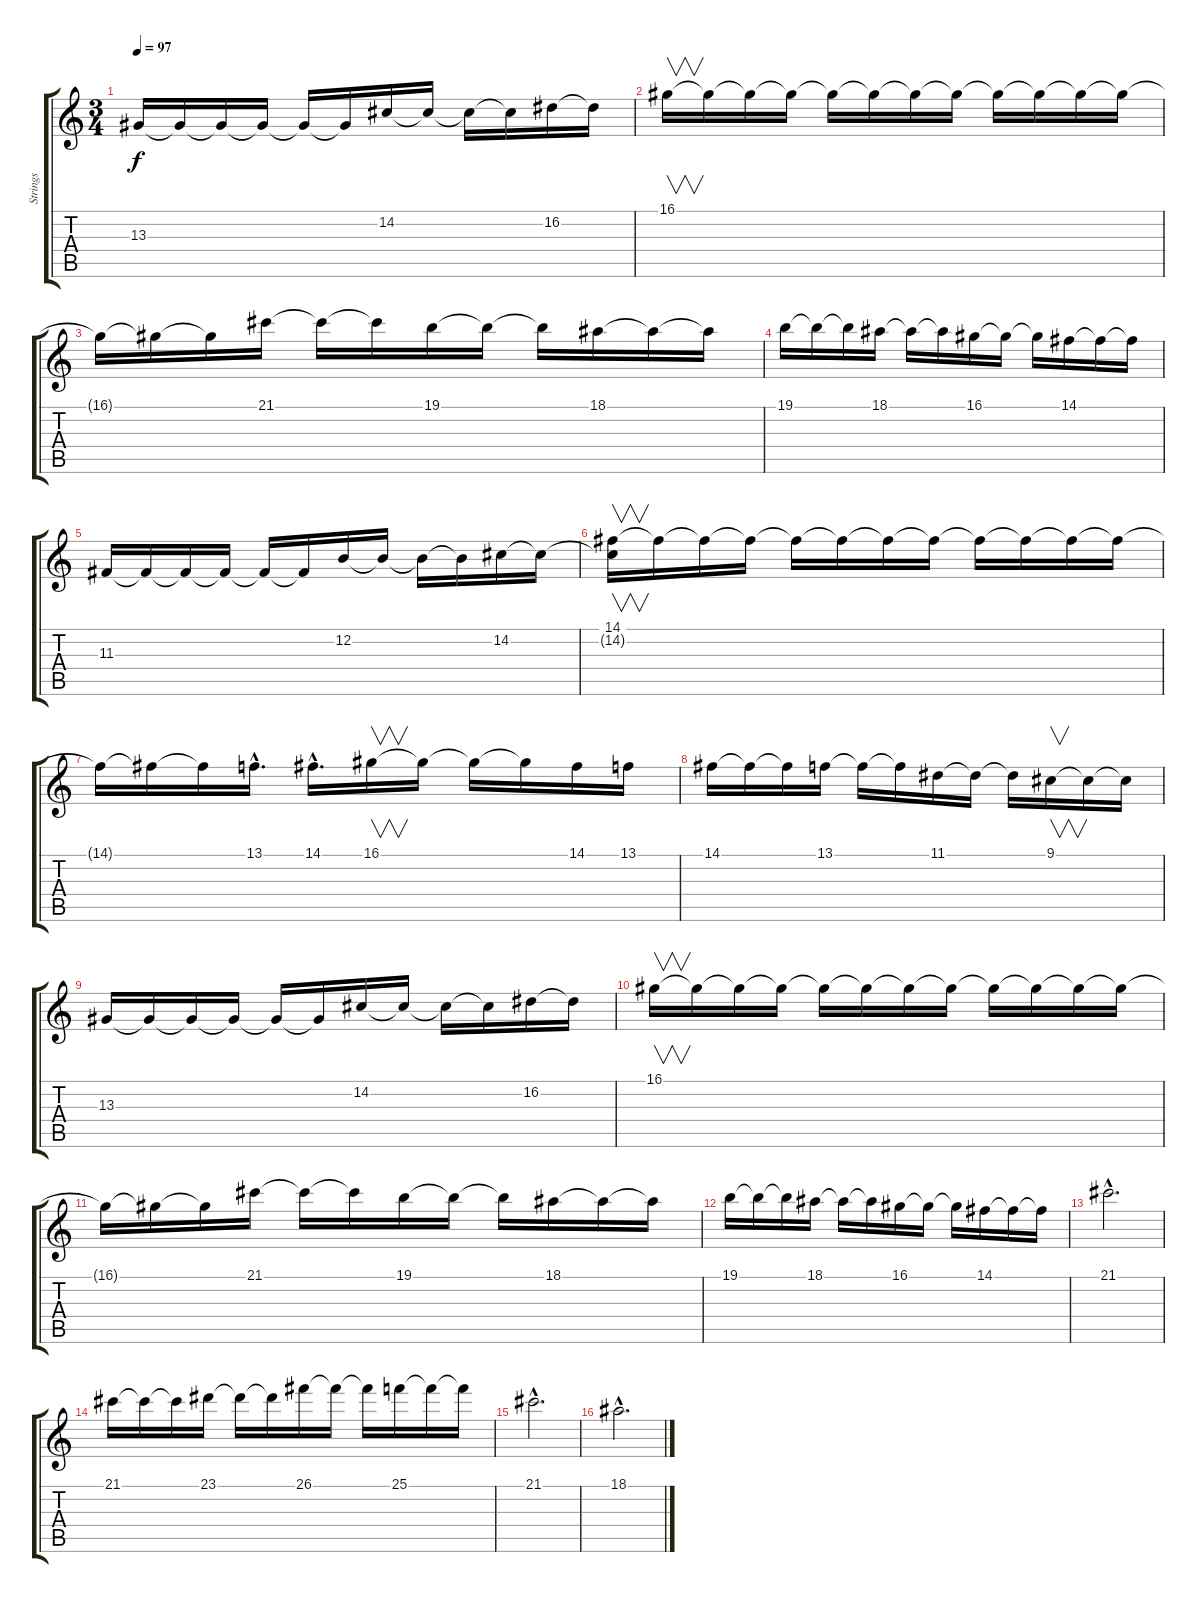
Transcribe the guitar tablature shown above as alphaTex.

\track ("Strings" "Strings") {instrument stringensemble1}
\staff {score tabs}
\tuning (E4 B3 G3 D3 A2 E2) {hide}
\ts (3 4)
\tempo 97
\clef g2
\ks c
13.3.16{dy f} 13.3{t}.16 13.3{t}.16 13.3{t}.16 13.3{t}.16 13.3{t}.16 14.2.16 14.2{t}.16 14.2{t}.16 14.2{t}.16 16.2.16 16.2{t}.16 |
16.1.16{v} 16.1{t}.16 16.1{t}.16 16.1{t}.16 16.1{t}.16 16.1{t}.16 16.1{t}.16 16.1{t}.16 16.1{t}.16 16.1{t}.16 16.1{t}.16 16.1{t}.16 |
16.1{t}.16 16.1{t}.16 16.1{t}.16 21.1.16 21.1{t}.16 21.1{t}.16 19.1.16 19.1{t}.16 19.1{t}.16 18.1.16 18.1{t}.16 18.1{t}.16 |
19.1.16 19.1{t}.16 19.1{t}.16 18.1.16 18.1{t}.16 18.1{t}.16 16.1.16 16.1{t}.16 16.1{t}.16 14.1.16 14.1{t}.16 14.1{t}.16 |
11.3.16 11.3{t}.16 11.3{t}.16 11.3{t}.16 11.3{t}.16 11.3{t}.16 12.2.16 12.2{t}.16 12.2{t}.16 12.2{t}.16 14.2.16 14.2{t}.16 |
(14.1 14.2{t}).16{v} 14.1{t}.16 14.1{t}.16 14.1{t}.16 14.1{t}.16 14.1{t}.16 14.1{t}.16 14.1{t}.16 14.1{t}.16 14.1{t}.16 14.1{t}.16 14.1{t}.16 |
14.1{t}.16 14.1{t}.16 14.1{t}.16 13.1{hac}.16{d} 14.1{hac}.16{d} 16.1.16{v} 16.1{t}.16 16.1{t}.16 16.1{t}.16 14.1.16 13.1.16 |
14.1.16 14.1{t}.16 14.1{t}.16 13.1.16 13.1{t}.16 13.1{t}.16 11.1.16 11.1{t}.16 11.1{t}.16 9.1.16{v} 9.1{t}.16 9.1{t}.16 |
13.3.16 13.3{t}.16 13.3{t}.16 13.3{t}.16 13.3{t}.16 13.3{t}.16 14.2.16 14.2{t}.16 14.2{t}.16 14.2{t}.16 16.2.16 16.2{t}.16 |
16.1.16{v} 16.1{t}.16 16.1{t}.16 16.1{t}.16 16.1{t}.16 16.1{t}.16 16.1{t}.16 16.1{t}.16 16.1{t}.16 16.1{t}.16 16.1{t}.16 16.1{t}.16 |
16.1{t}.16 16.1{t}.16 16.1{t}.16 21.1.16 21.1{t}.16 21.1{t}.16 19.1.16 19.1{t}.16 19.1{t}.16 18.1.16 18.1{t}.16 18.1{t}.16 |
19.1.16 19.1{t}.16 19.1{t}.16 18.1.16 18.1{t}.16 18.1{t}.16 16.1.16 16.1{t}.16 16.1{t}.16 14.1.16 14.1{t}.16 14.1{t}.16 |
21.1{hac}.2{d} |
21.1.16 21.1{t}.16 21.1{t}.16 23.1.16 23.1{t}.16 23.1{t}.16 26.1.16 26.1{t}.16 26.1{t}.16 25.1.16 25.1{t}.16 25.1{t}.16 |
21.1{hac}.2{d} |
18.1{hac}.2{d}
